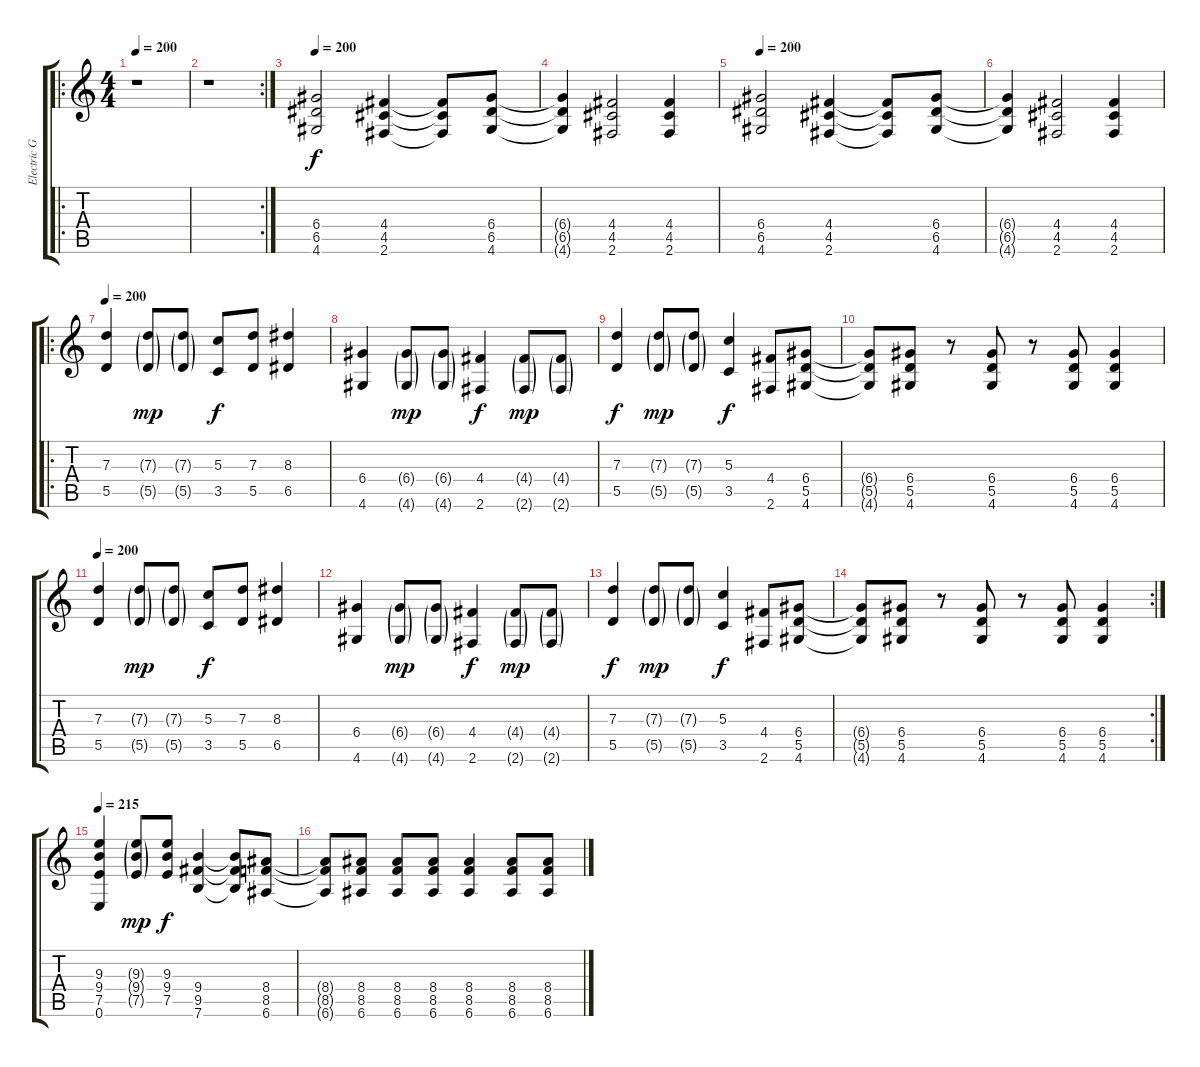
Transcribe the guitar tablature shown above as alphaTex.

\track ("Electric Guitar 2 " "Electric G") {instrument distortionguitar}
\staff {score tabs}
\tuning (E4 B3 G3 D3 A2 E2) {hide}
\ro
\ts (4 4)
\tempo 200
\clef g2
\ks c
r.1{dy f} |
\rc 2
r.1 |
\tempo 200
(6.4 6.5 4.6).2 (4.4 4.5 2.6).4 (4.4{t} 4.5{t} 2.6{t}).8 (6.4 6.5 4.6).8 |
(6.4{t} 6.5{t} 4.6{t}).4 (4.4 4.5 2.6).2 (4.4 4.5 2.6).4 |
\tempo 200
(6.4 6.5 4.6).2 (4.4 4.5 2.6).4 (4.4{t} 4.5{t} 2.6{t}).8 (6.4 6.5 4.6).8 |
(6.4{t} 6.5{t} 4.6{t}).4 (4.4 4.5 2.6).2 (4.4 4.5 2.6).4 |
\ro
\tempo 200
(7.3 5.5).4 (7.3{g} 5.5{g}).8{dy mp} (7.3{g} 5.5{g}).8 (5.3 3.5).8{dy f} (7.3 5.5).8 (8.3 6.5).4 |
(6.4 4.6).4 (6.4{g} 4.6{g}).8{dy mp} (6.4{g} 4.6{g}).8 (4.4 2.6).4{dy f} (4.4{g} 2.6{g}).8{dy mp} (4.4{g} 2.6{g}).8 |
(7.3 5.5).4{dy f} (7.3{g} 5.5{g}).8{dy mp} (7.3{g} 5.5{g}).8 (5.3 3.5).4{dy f} (4.4 2.6).8 (6.4 5.5 4.6).8 |
(6.4{t} 5.5{t} 4.6{t}).8 (6.4 5.5 4.6).8 r.8 (6.4 5.5 4.6).8 r.8 (6.4 5.5 4.6).8 (6.4 5.5 4.6).4 |
\tempo 200
(7.3 5.5).4 (7.3{g} 5.5{g}).8{dy mp} (7.3{g} 5.5{g}).8 (5.3 3.5).8{dy f} (7.3 5.5).8 (8.3 6.5).4 |
(6.4 4.6).4 (6.4{g} 4.6{g}).8{dy mp} (6.4{g} 4.6{g}).8 (4.4 2.6).4{dy f} (4.4{g} 2.6{g}).8{dy mp} (4.4{g} 2.6{g}).8 |
(7.3 5.5).4{dy f} (7.3{g} 5.5{g}).8{dy mp} (7.3{g} 5.5{g}).8 (5.3 3.5).4{dy f} (4.4 2.6).8 (6.4 5.5 4.6).8 |
\rc 2
(6.4{t} 5.5{t} 4.6{t}).8 (6.4 5.5 4.6).8 r.8 (6.4 5.5 4.6).8 r.8 (6.4 5.5 4.6).8 (6.4 5.5 4.6).4 |
\tempo 215
(9.3 9.4 7.5 0.6).4{volume 14} (9.3{g} 9.4{g} 7.5{g}).8{dy mp} (9.3 9.4 7.5).8{dy f} (9.4 9.5 7.6).4 (9.4{t} 9.5{t} 7.6{t}).8 (8.4 8.5 6.6).8 |
(8.4{t} 8.5{t} 6.6{t}).8 (8.4 8.5 6.6).8 (8.4 8.5 6.6).8 (8.4 8.5 6.6).8 (8.4 8.5 6.6).4 (8.4 8.5 6.6).8 (8.4 8.5 6.6).8
